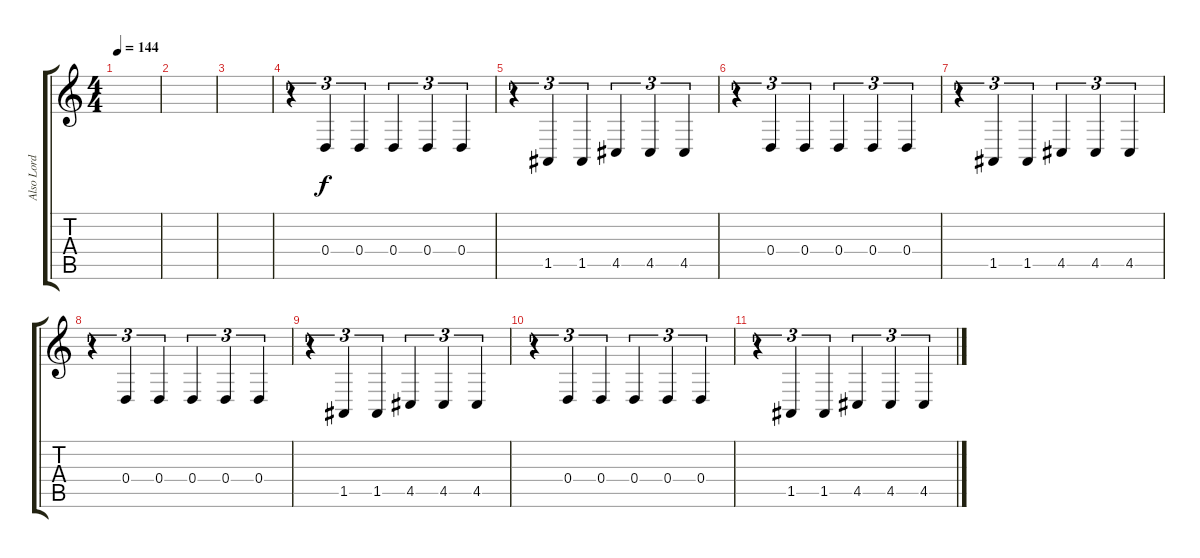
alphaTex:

\track ("Also Lord Gold" "Also Lord ") {instrument lead1square}
\staff {score tabs}
\tuning (E4 B3 G3 D3 A2 E2) {hide}
\ts (4 4)
\tempo 144
\clef g2
\ks c
|
|
|
r.4{tu (3 2) instrument pad3polysynth} 0.4.4{tu (3 2)} 0.4.4{tu (3 2)} 0.4.4{tu (3 2)} 0.4.4{tu (3 2)} 0.4.4{tu (3 2)} |
r.4{tu (3 2)} 1.5.4{tu (3 2)} 1.5.4{tu (3 2)} 4.5.4{tu (3 2)} 4.5.4{tu (3 2)} 4.5.4{tu (3 2)} |
r.4{tu (3 2)} 0.4.4{tu (3 2)} 0.4.4{tu (3 2)} 0.4.4{tu (3 2)} 0.4.4{tu (3 2)} 0.4.4{tu (3 2)} |
r.4{tu (3 2)} 1.5.4{tu (3 2)} 1.5.4{tu (3 2)} 4.5.4{tu (3 2)} 4.5.4{tu (3 2)} 4.5.4{tu (3 2)} |
r.4{tu (3 2)} 0.4.4{tu (3 2)} 0.4.4{tu (3 2)} 0.4.4{tu (3 2)} 0.4.4{tu (3 2)} 0.4.4{tu (3 2)} |
r.4{tu (3 2)} 1.5.4{tu (3 2)} 1.5.4{tu (3 2)} 4.5.4{tu (3 2)} 4.5.4{tu (3 2)} 4.5.4{tu (3 2)} |
r.4{tu (3 2)} 0.4.4{tu (3 2)} 0.4.4{tu (3 2)} 0.4.4{tu (3 2)} 0.4.4{tu (3 2)} 0.4.4{tu (3 2)} |
r.4{tu (3 2)} 1.5.4{tu (3 2)} 1.5.4{tu (3 2)} 4.5.4{tu (3 2)} 4.5.4{tu (3 2)} 4.5.4{tu (3 2)}
